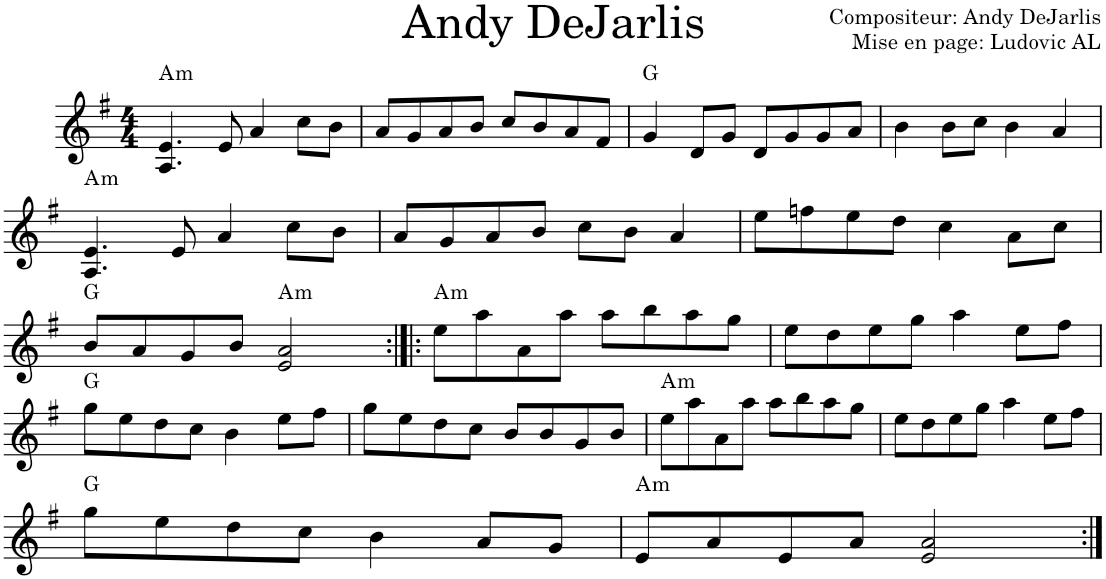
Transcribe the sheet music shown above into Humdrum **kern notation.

**kern	**harte
*part1	*part1
*staff1	*
*I"Violon	*
*I'Vln.	*
*clefG2	*
*k[f#]	*
*M4/4	*
=1	=1
!	!LO:H:kt=m
4.A/ 4.e/	A:min
8e/	.
4a/	.
8cc\L	.
8b\J	.
=2	=2
8a/L	.
8g/	.
8a/	.
8b/J	.
8cc/L	.
8b/	.
8a/	.
8f#/J	.
=3	=3
4g/	G:maj
8d/L	.
8g/J	.
8d/L	.
8g/	.
8g/	.
8a/J	.
=4	=4
4b\	.
8b\L	.
8cc\J	.
4b\	.
4a/	.
!!LO:LB:g=z
=5	=5
!	!LO:H:kt=m
4.A/ 4.e/	A:min
8e/	.
4a/	.
8cc\L	.
8b\J	.
=6	=6
8a/L	.
8g/	.
8a/	.
8b/J	.
8cc\L	.
8b\J	.
4a/	.
=7	=7
8ee\L	.
8ffn\	.
8ee\	.
8dd\J	.
4cc\	.
8a\L	.
8cc\J	.
!!LO:LB:g=z
=8	=8
8b/L	G:maj
8a/	.
8g/	.
8b/J	.
!	!LO:H:kt=m
2e/ 2a/	A:min
=9:|!|:	=9:|!|:
!	!LO:H:kt=m
8ee\L	A:min
8aa\	.
8a\	.
8aa\J	.
8aa\L	.
8bb\	.
8aa\	.
8gg\J	.
=10	=10
8ee\L	.
8dd\	.
8ee\	.
8gg\J	.
4aa\	.
8ee\L	.
8ff#\J	.
!!LO:LB:g=z
=11	=11
8gg\L	G:maj
8ee\	.
8dd\	.
8cc\J	.
4b\	.
8ee\L	.
8ff#\J	.
=12	=12
8gg\L	.
8ee\	.
8dd\	.
8cc\J	.
8b/L	.
8b/	.
8g/	.
8b/J	.
=13	=13
!	!LO:H:kt=m
8ee\L	A:min
8aa\	.
8a\	.
8aa\J	.
8aa\L	.
8bb\	.
8aa\	.
8gg\J	.
=14	=14
8ee\L	.
8dd\	.
8ee\	.
8gg\J	.
4aa\	.
8ee\L	.
8ff#\J	.
!!LO:LB:g=z
=15	=15
8gg\L	G:maj
8ee\	.
8dd\	.
8cc\J	.
4b\	.
8a/L	.
8g/J	.
=16	=16
!	!LO:H:kt=m
8e/L	A:min
8a/	.
8e/	.
8a/J	.
2e/ 2a/	.
=:|!	=:|!
*-	*-
